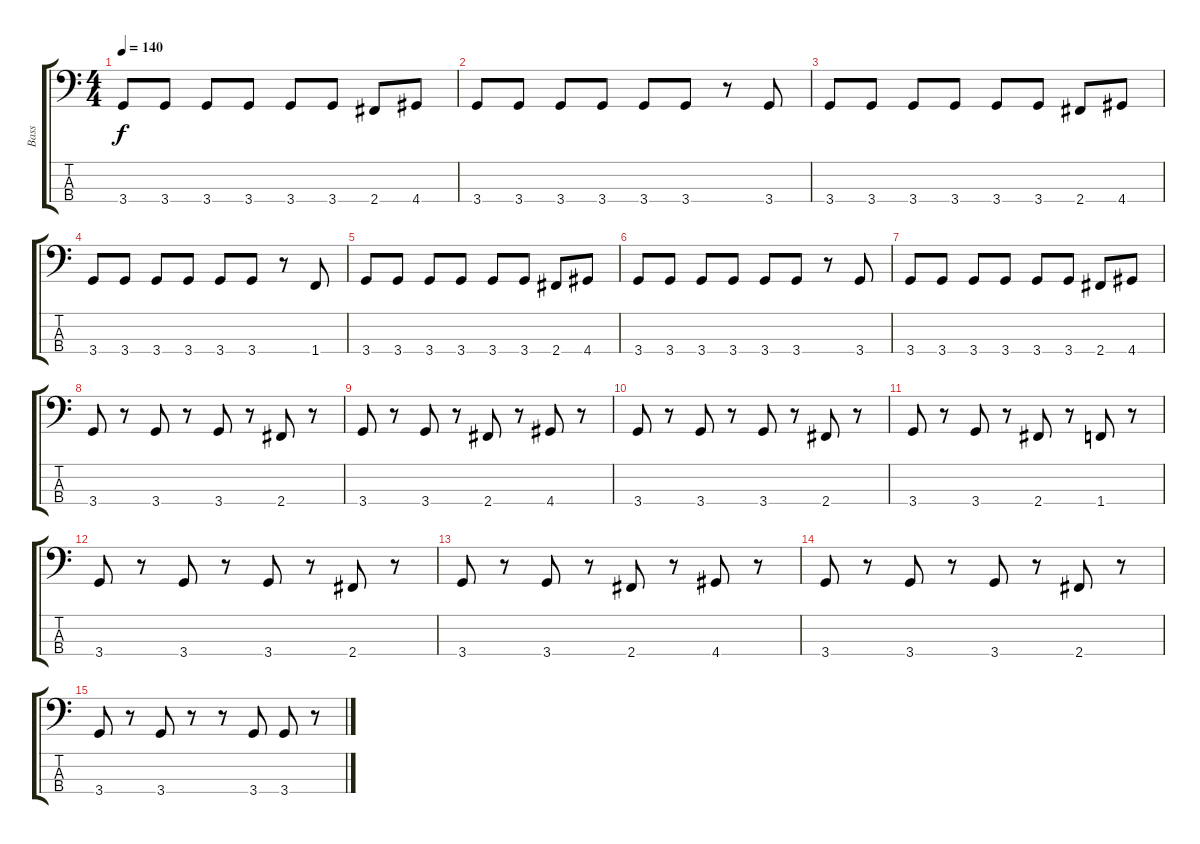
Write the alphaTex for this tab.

\track ("Bass" "Bass") {instrument electricbassfinger}
\staff {score tabs}
\tuning (G2 D2 A1 E1) {hide}
\ts (4 4)
\tempo 140
\clef f4
\ks c
3.4.8{dy f} 3.4.8 3.4.8 3.4.8 3.4.8 3.4.8 2.4.8 4.4.8 |
3.4.8 3.4.8 3.4.8 3.4.8 3.4.8 3.4.8 r.8 3.4.8 |
3.4.8 3.4.8 3.4.8 3.4.8 3.4.8 3.4.8 2.4.8 4.4.8 |
3.4.8 3.4.8 3.4.8 3.4.8 3.4.8 3.4.8 r.8 1.4.8 |
3.4.8 3.4.8 3.4.8 3.4.8 3.4.8 3.4.8 2.4.8 4.4.8 |
3.4.8 3.4.8 3.4.8 3.4.8 3.4.8 3.4.8 r.8 3.4.8 |
3.4.8 3.4.8 3.4.8 3.4.8 3.4.8 3.4.8 2.4.8 4.4.8 |
3.4.8 r.8 3.4.8 r.8 3.4.8 r.8 2.4.8 r.8 |
3.4.8 r.8 3.4.8 r.8 2.4.8 r.8 4.4.8 r.8 |
3.4.8 r.8 3.4.8 r.8 3.4.8 r.8 2.4.8 r.8 |
3.4.8 r.8 3.4.8 r.8 2.4.8 r.8 1.4.8 r.8 |
3.4.8 r.8 3.4.8 r.8 3.4.8 r.8 2.4.8 r.8 |
3.4.8 r.8 3.4.8 r.8 2.4.8 r.8 4.4.8 r.8 |
3.4.8 r.8 3.4.8 r.8 3.4.8 r.8 2.4.8 r.8 |
3.4.8 r.8 3.4.8 r.8 r.8 3.4.8 3.4.8 r.8
